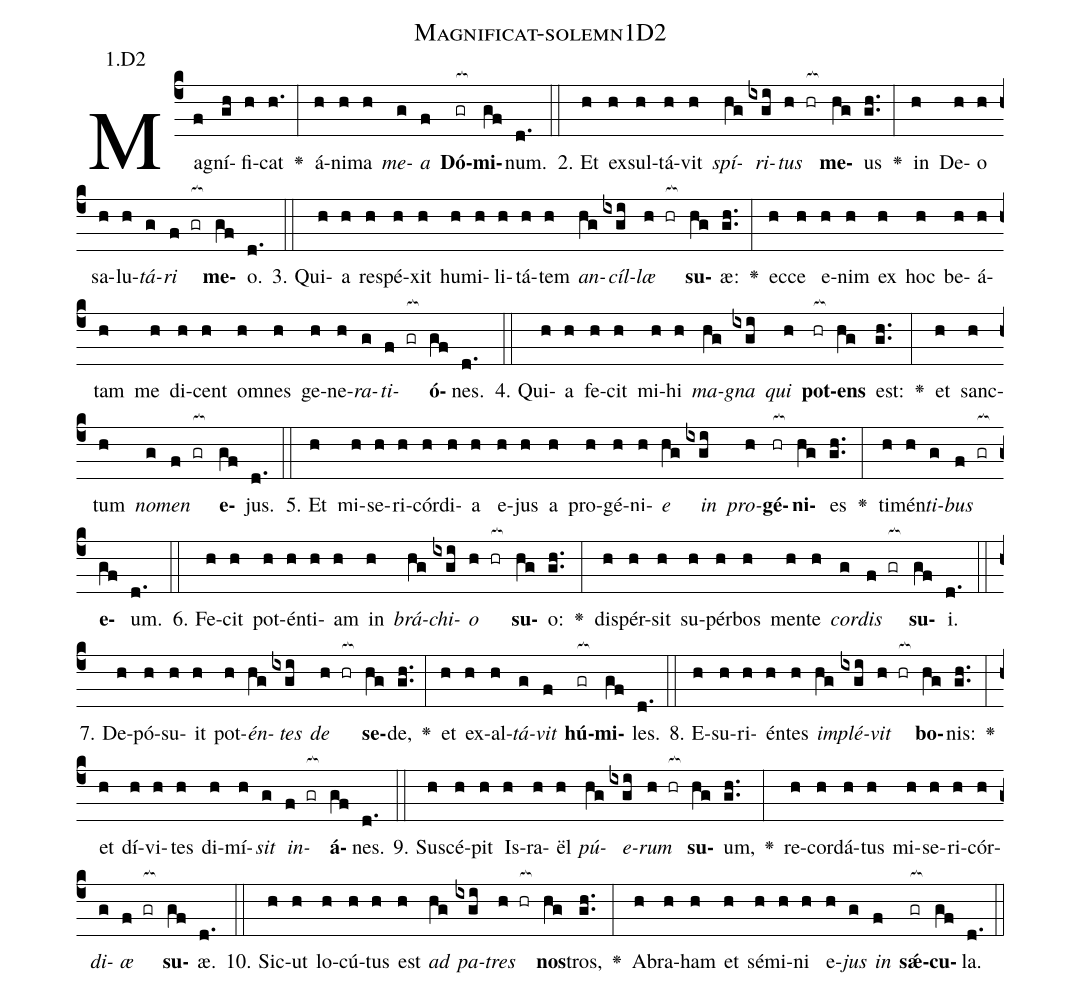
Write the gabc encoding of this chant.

name: Magnificat-solemn1D2;
annotation: 1.D2;
%%
(c4)Ma(f)gní(gh)fi(h)cat(h.) <v>\greheightstar</v>(:) á(h)ni(h)ma(h) <i>me</i>(g)<i>a</i>(f) <b>Dó</b>(gr[ocb:1{])<b>mi</b>(gf[ocb:0}])num.(d.) (::)
2. Et(h) ex(h)sul(h)tá(h)vit(h) <i>spí</i>(hg)<i>ri</i>(ixgi)<i>tus</i>(h hr[ocb:1{]) <b>me</b>(hg[ocb:0}])us(gh..) <v>\greheightstar</v>(:) in(h) De(h)o(h) sa(h)lu(h)<i>tá</i>(g)<i>ri</i>(f gr[ocb:1{]) <b>me</b>(gf[ocb:0}])o.(d.) (::)
3. Qui(h)a(h) re(h)spé(h)xit(h) hu(h)mi(h)li(h)tá(h)tem(h) <i>an</i>(hg)<i>cíl</i>(ixgi)<i>læ</i>(h hr[ocb:1{]) <b>su</b>(hg[ocb:0}])æ:(gh..) <v>\greheightstar</v>(:) ec(h)ce(h) e(h)nim(h) ex(h) hoc(h) be(h)á(h)tam(h) me(h) di(h)cent(h) om(h)nes(h) ge(h)ne(h)<i>ra</i>(g)<i>ti</i>(f gr[ocb:1{])<b>ó</b>(gf[ocb:0}])nes.(d.) (::)
4. Qui(h)a(h) fe(h)cit(h) mi(h)hi(h) <i>ma</i>(hg)<i>gna</i>(ixgi) <i>qui</i>(h) <b>pot</b>(hr[ocb:1{])<b>ens</b>(hg[ocb:0}]) est:(gh..) <v>\greheightstar</v>(:) et(h) sanc(h)tum(h) <i>no</i>(g)<i>men</i>(f gr[ocb:1{]) <b>e</b>(gf[ocb:0}])jus.(d.) (::)
5. Et(h) mi(h)se(h)ri(h)cór(h)di(h)a(h) e(h)jus(h) a(h) pro(h)gé(h)ni(h)<i>e</i>(hg) <i>in</i>(ixgi) <i>pro</i>(h)<b>gé</b>(hr[ocb:1{])<b>ni</b>(hg[ocb:0}])es(gh..) <v>\greheightstar</v>(:) ti(h)mén(h)<i>ti</i>(g)<i>bus</i>(f gr[ocb:1{]) <b>e</b>(gf[ocb:0}])um.(d.) (::)
6. Fe(h)cit(h) pot(h)én(h)ti(h)am(h) in(h) <i>brá</i>(hg)<i>chi</i>(ixgi)<i>o</i>(h hr[ocb:1{]) <b>su</b>(hg[ocb:0}])o:(gh..) <v>\greheightstar</v>(:) di(h)spér(h)sit(h) su(h)pér(h)bos(h) men(h)te(h) <i>cor</i>(g)<i>dis</i>(f gr[ocb:1{]) <b>su</b>(gf[ocb:0}])i.(d.) (::)
7. De(h)pó(h)su(h)it(h) pot(h)<i>én</i>(hg)<i>tes</i>(ixgi) <i>de</i>(h hr[ocb:1{]) <b>se</b>(hg[ocb:0}])de,(gh..) <v>\greheightstar</v>(:) et(h) ex(h)al(h)<i>tá</i>(g)<i>vit</i>(f) <b>hú</b>(gr[ocb:1{])<b>mi</b>(gf[ocb:0}])les.(d.) (::)
8. E(h)su(h)ri(h)én(h)tes(h) <i>im</i>(hg)<i>plé</i>(ixgi)<i>vit</i>(h hr[ocb:1{]) <b>bo</b>(hg[ocb:0}])nis:(gh..) <v>\greheightstar</v>(:) et(h) dí(h)vi(h)tes(h) di(h)mí(h)<i>sit</i>(g) <i>in</i>(f gr[ocb:1{])<b>á</b>(gf[ocb:0}])nes.(d.) (::)
9. Su(h)scé(h)pit(h) Is(h)ra(h)ël(h) <i>pú</i>(hg)<i>e</i>(ixgi)<i>rum</i>(h hr[ocb:1{]) <b>su</b>(hg[ocb:0}])um,(gh..) <v>\greheightstar</v>(:) re(h)cor(h)dá(h)tus(h) mi(h)se(h)ri(h)cór(h)<i>di</i>(g)<i>æ</i>(f gr[ocb:1{]) <b>su</b>(gf[ocb:0}])æ.(d.) (::)
10. Sic(h)ut(h) lo(h)cú(h)tus(h) est(h) <i>ad</i>(hg) <i>pa</i>(ixgi)<i>tres</i>(h hr[ocb:1{]) <b>nos</b>(hg[ocb:0}])tros,(gh..) <v>\greheightstar</v>(:) A(h)bra(h)ham(h) et(h) sé(h)mi(h)ni(h) e(h)<i>jus</i>(g) <i>in</i>(f) <b>sǽ</b>(gr[ocb:1{])<b>cu</b>(gf[ocb:0}])la.(d.) (::)
